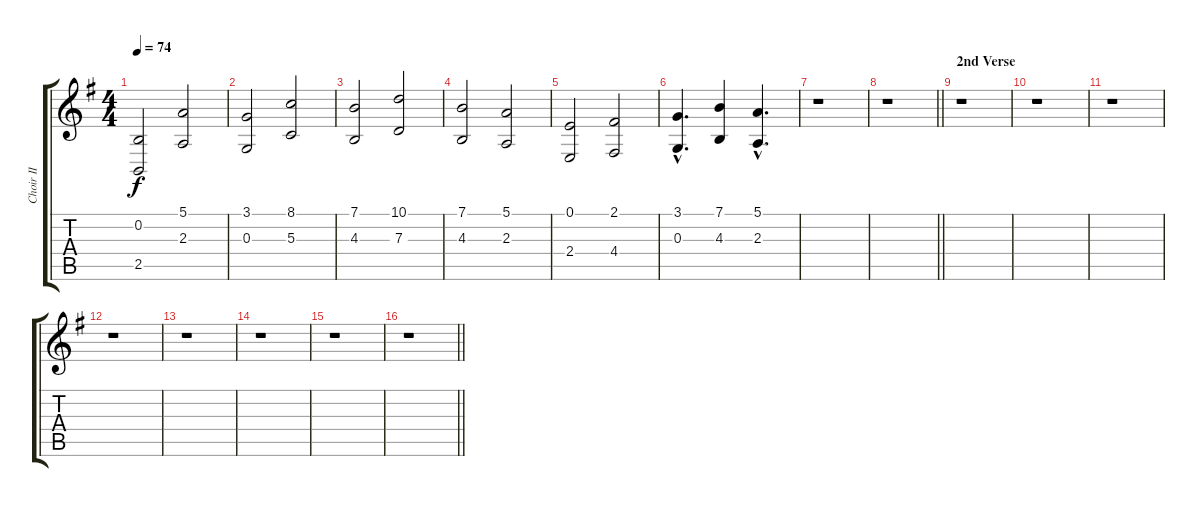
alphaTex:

\track ("Choir II" "Choir II") {instrument choiraahs}
\staff {score tabs}
\tuning (E4 B3 G3 D3 A2 E2) {hide}
\ts (4 4)
\tempo 74
\clef g2
\ks eminor
(0.2 2.5).2{dy f} (5.1 2.3).2 |
(3.1 0.3).2 (8.1 5.3).2 |
(7.1 4.3).2 (10.1 7.3).2 |
(7.1 4.3).2 (5.1 2.3).2 |
(0.1 2.4).2 (2.1 4.4).2 |
(3.1{hac} 0.3{hac}).4{d} (7.1 4.3).4 (5.1{hac} 2.3{hac}).4{d} |
r.1 |
\barLineRight lightlight
r.1 |
\section ("" "2nd Verse")
r.1 |
r.1 |
r.1 |
r.1 |
r.1 |
r.1 |
r.1 |
\barLineRight lightlight
r.1
